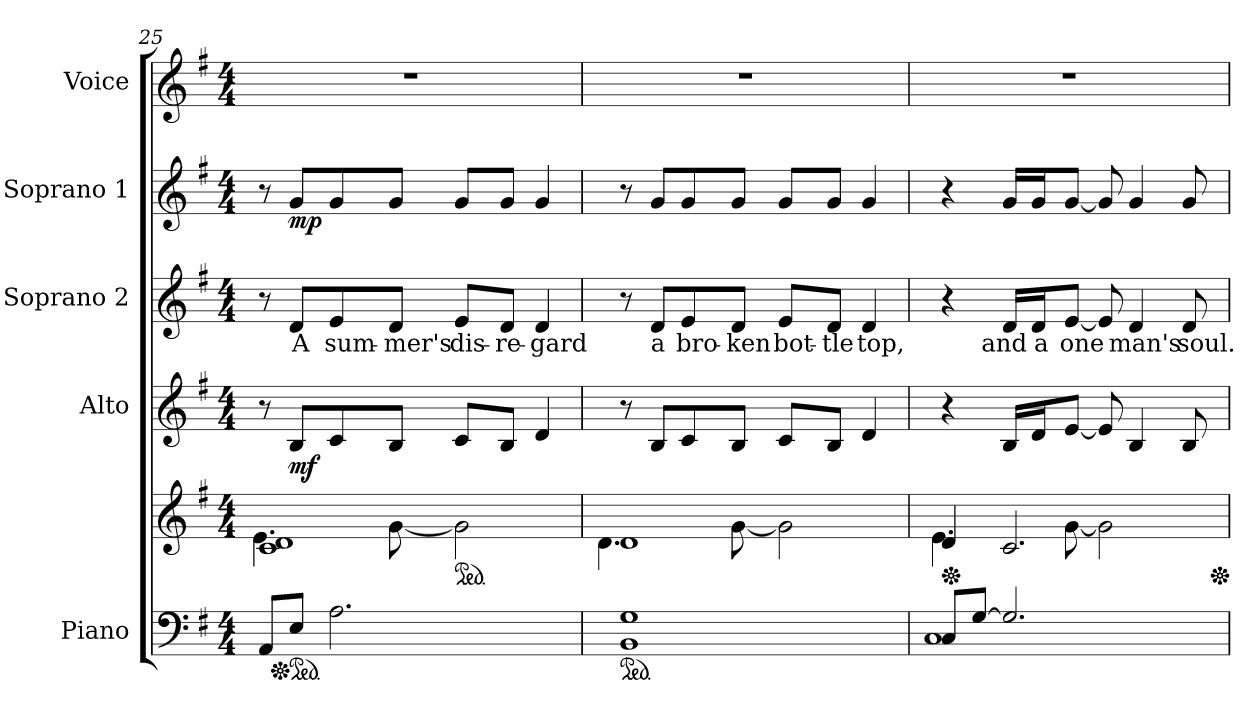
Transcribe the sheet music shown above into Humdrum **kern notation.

**kern	**kern	**kern	**dynam	**kern	**text	**kern	**dynam	**kern
*part5	*part5	*part4	*part4	*part3	*part3	*part2	*part2	*part1
*staff6	*staff5	*staff4	*staff4	*staff3	*staff3	*staff2	*staff2	*staff1
*I"Piano	*	*I"Alto	*	*I"Soprano 2	*	*I"Soprano 1	*	*I"Voice
*I'Pno.	*	*I'A.	*	*I'S2	*	*I'S1	*	*I'Vo.
!!LO:LB:g=z
*clefF4	*clefG2	*clefG2	*	*clefG2	*	*clefG2	*	*clefG2
*k[f#]	*k[f#]	*k[f#]	*	*k[f#]	*	*k[f#]	*	*k[f#]
*G:	*G:	*G:	*	*G:	*	*G:	*	*G:
*M4/4	*M4/4	*M4/4	*	*M4/4	*	*M4/4	*	*M4/4
=25	=25	=25	=25	=25	=25	=25	=25	=25
*	*^	*	*	*	*	*	*	*
8AAi/L	1ci 1di	4.ei\	8r	.	8r	.	8r	.	1r
*Xped	*	*	*	*	*	*	*	*	*
*ped	*	*	*	*	*	*	*	*	*
!	!	!	!	!	!	!LO:LY:b:color=#000000	!	!	!
8Ei/J	.	.	8Bi/L	mf	8di/L	A	8gi/L	mp	.
!	!	!	!	!	!	!LO:LY:b:color=#000000	!	!	!
2.Ai\	.	.	8ci/	.	8ei/	sum-	8gi/	.	.
!	!	!	!	!	!	!LO:LY:b:color=#000000	!	!	!
.	.	[8gi\	8Bi/J	.	8di/J	-mer's	8gi/J	.	.
*	*ped	*	*	*	*	*	*	*	*
!	!	!	!	!	!	!LO:LY:b:color=#000000	!	!	!
.	.	2gi\]	8ci/L	.	8ei/L	dis-	8gi/L	.	.
!	!	!	!	!	!	!LO:LY:b:color=#000000	!	!	!
.	.	.	8Bi/J	.	8di/J	-re-	8gi/J	.	.
!	!	!	!	!	!	!LO:LY:b:color=#000000	!	!	!
.	.	.	4di/	.	4di/	-gard	4gi/	.	.
=26	=26	=26	=26	=26	=26	=26	=26	=26	=26
*ped	*	*	*	*	*	*	*	*	*
1BBi 1Gi	1di	4.di\	8r	.	8r	.	8r	.	1r
!	!	!	!	!	!	!LO:LY:b:color=#000000	!	!	!
.	.	.	8Bi/L	.	8di/L	a	8gi/L	.	.
!	!	!	!	!	!	!LO:LY:b:color=#000000	!	!	!
.	.	.	8ci/	.	8ei/	bro-	8gi/	.	.
!	!	!	!	!	!	!LO:LY:b:color=#000000	!	!	!
.	.	[8gi\	8Bi/J	.	8di/J	-ken	8gi/J	.	.
!	!	!	!	!	!	!LO:LY:b:color=#000000	!	!	!
.	.	2gi\]	8ci/L	.	8ei/L	bot-	8gi/L	.	.
!	!	!	!	!	!	!LO:LY:b:color=#000000	!	!	!
.	.	.	8Bi/J	.	8di/J	-tle	8gi/J	.	.
!	!	!	!	!	!	!LO:LY:b:color=#000000	!	!	!
.	.	.	4di/	.	4di/	top,	4gi/	.	.
=27	=27	=27	=27	=27	=27	=27	=27	=27	=27
*^	*	*	*	*	*	*	*	*	*
*	*	*Xped	*	*	*	*	*	*	*	*
8Ci/L	1Ci	4di/	4.ei\	4r	.	4r	.	4r	.	1r
[8Gi/J	.	.	.	.	.	.	.	.	.	.
!	!	!	!	!	!	!	!LO:LY:b:color=#000000	!	!	!
2.Gi/]	.	2.ci/	.	16Bi/LL	.	16di/LL	and	16gi/LL	.	.
!	!	!	!	!	!	!	!LO:LY:b:color=#000000	!	!	!
.	.	.	.	16di/J	.	16di/J	a	16gi/J	.	.
!	!	!	!	!	!	!	!LO:LY:b:color=#000000	!	!	!
.	.	.	[8gi\	[8ei/J	.	[8ei/J	one	[8gi/J	.	.
.	.	.	2gi\]	8ei/]	.	8ei/]	.	8gi/]	.	.
!	!	!	!	!	!	!	!LO:LY:b:color=#000000	!	!	!
.	.	.	.	4Bi/	.	4di/	man's	4gi/	.	.
!	!	!	!	!	!	!	!LO:LY:b:color=#000000	!	!	!
.	.	.	.	8Bi/	.	8di/	soul.	8gi/	.	.
*v	*v	*	*	*	*	*	*	*	*	*
*	*v	*v	*	*	*	*	*	*	*
*	*Xped	*	*	*	*	*	*	*
=	=	=	=	=	=	=	=	=
*-	*-	*-	*-	*-	*-	*-	*-	*-
